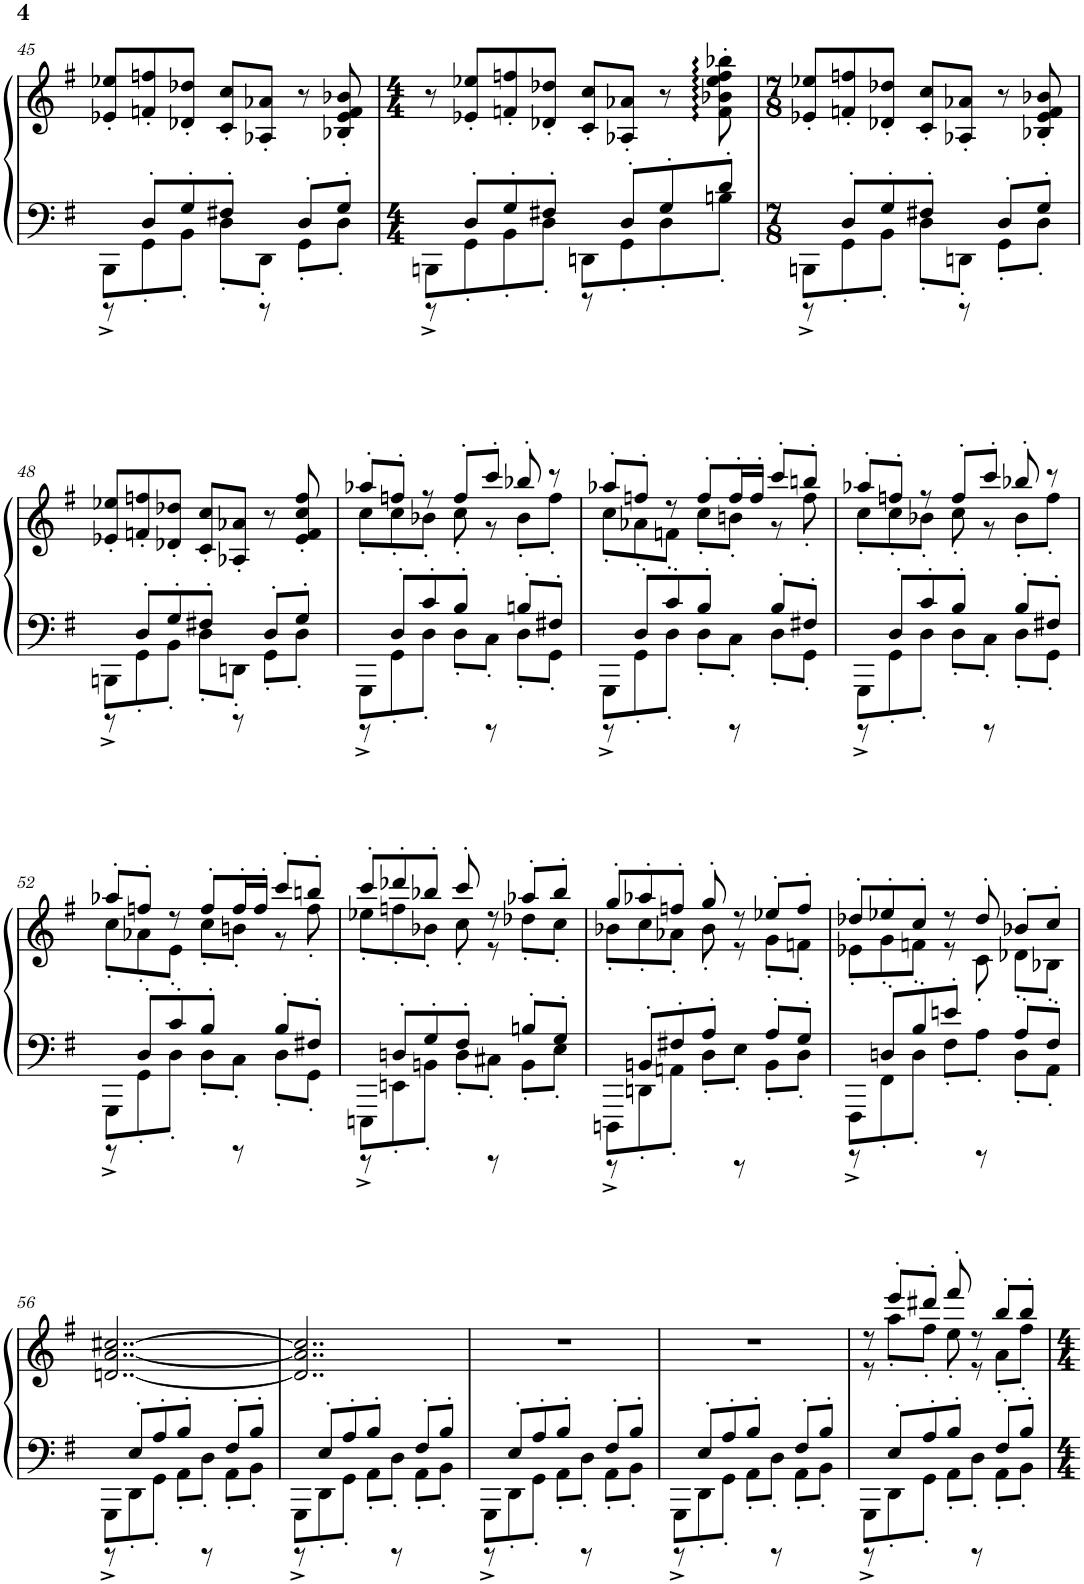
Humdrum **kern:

**kern	**kern
*part1	*part1
*staff2	*staff1
*I"Piano	*
*I'Pno.	*
!!LO:PB:g=z
*clefF4	*clefG2
*k[f#]	*k[f#]
*M7/8	*M7/8
=45	=45
*^	*
8BBB'<^<\L	8r	8e-X/' 8ee-X/'L
8GG'<\	8D'>/L	8fn/' 8ffn/'
8BB'<\J	8G'>/	8d-X/' 8dd-X/'J
8D'<\L	8F#X'>/J	8c/' 8cc/'L
8DD'<\J	8r	8A-X/' 8a-X/'J
8GG'<\L	8D'>/L	8r
8D'<\J	8G'>/J	8B-X/' 8e-/' 8f/' 8b-X/'
=46	=46	=46
*M4/4	*	*M4/4
8BBBn'<^<\L	8r	8r
8GG'<\	8D'>/L	8e-X/' 8ee-X/'L
8BB'<\	8G'>/	8fn/' 8ffn/'
8D'<\J	8F#X'>/J	8d-X/' 8dd-X/'J
8DDn'<\L	8r	8c/' 8cc/'L
8GG'<\	8D'>/L	8A-X/' 8a-X/'J
8D'<\	8G'>/	8r
8Bn'\J	8d'/J	8f\' 8b-X\' 8ee-\' 8ff\' 8bb-X\'
=47	=47	=47
*M7/8	*	*M7/8
8BBBn'<^<\L	8r	8e-X/' 8ee-X/'L
8GG'<\	8D'>/L	8fn/' 8ffn/'
8BB'<\J	8G'>/	8d-X/' 8dd-X/'J
8D'<\L	8F#X'>/J	8c/' 8cc/'L
8DDn'<\J	8r	8A-X/' 8a-X/'J
8GG'<\L	8D'>/L	8r
8D'<\J	8G'>/J	8B-X/' 8e-/' 8f/' 8b-X/'
!!LO:LB:g=z
=48	=48	=48
8BBBn'<^<\L	8r	8e-X/' 8ee-X/'L
8GG'<\	8D'>/L	8fn/' 8ffn/'
8BB'<\J	8G'>/	8d-X/' 8dd-X/'J
8D'<\L	8F#X'>/J	8c/' 8cc/'L
8DDn'<\J	8r	8A-X/' 8a-X/'J
8GG'<\L	8D'>/L	8r
8D'<\J	8G'>/J	8e-/' 8f/' 8cc/' 8ff/'
=49	=49	=49
*	*	*^
8GGG'<^<\L	8r	8aa-X'/L	8cc'\L
8GG'<\	8D'>/L	8ffn'/J	8cc'\
8D'<\J	8c'>/	8r	8b-X'\J
8D'<\L	8B'>/J	8ff'/L	8cc'\
8C'<\J	8r	8ccc'/J	8r
8D'<\L	8Bn'>/L	8bb-X'/	8b-'\L
8GG'<\J	8F#X'>/J	8r	8ff'\J
=50	=50	=50	=50
8GGG'<^<\L	8r	8aa-X'/L	8cc'\L
8GG'<\	8D'>/L	8ffn'/J	8a-X'\
8D'<\J	8c'>/	8r	8fn'\J
8D'<\L	8B'>/J	8ff'/L	8cc'\L
8C'<\J	8r	16ff'/L	8bn'\J
.	.	16ff'/JJ	.
8D'<\L	8B'>/L	8ccc'/L	8r
8GG'<\J	8F#X'>/J	8bbn'/J	8ff'\
=51	=51	=51	=51
8GGG'<^<\L	8r	8aa-X'/L	8cc'\L
8GG'<\	8D'>/L	8ffn'/J	8cc'\
8D'<\J	8c'>/	8r	8b-X'\J
8D'<\L	8B'>/J	8ff'/L	8cc'\
8C'<\J	8r	8ccc'/J	8r
8D'<\L	8B'>/L	8bb-X'/	8b-'\L
8GG'<\J	8F#X'>/J	8r	8ff'\J
!!LO:LB:g=z	!!
=52	=52	=52	=52
8GGG'<^<\L	8r	8aa-X'/L	8cc'\L
8GG'<\	8D'>/L	8ffn'/J	8a-X'\
8D'<\J	8c'>/	8r	8e'\J
8D'<\L	8B'>/J	8ff'/L	8cc'\L
8C'<\J	8r	16ff'/L	8bn'\J
.	.	16ff'/JJ	.
8D'<\L	8B'>/L	8ccc'/L	8r
8GG'<\J	8F#X'>/J	8bbn'/J	8ff'\
=53	=53	=53	=53
8EEEn'<^<\L	8r	8ccc'/L	8ee-X'\L
8EEn'<\	8Dn'>/L	8ddd-X'/	8ffn'\
8BBn'<\J	8G'>/	8bb-X'/J	8b-X'\J
8D'<\L	8F#'>/J	8ccc'/	8cc'\
8C#X'<\J	8r	8r	8r
8BB'<\L	8Bn'>/L	8aa-X'/L	8dd-X'\L
8E'<\J	8G'>/J	8bb-'/J	8cc'\J
=54	=54	=54	=54
8DDDn'<^<\L	8r	8gg'/L	8b-X'\L
8DDn'<\	8BBn'>/L	8aa-X'/	8cc'\
8AAn'<\J	8F#X'>/	8ffn'/J	8a-X'\J
8D'<\L	8A'>/J	8gg'/	8b-'\
8E'<\J	8r	8r	8r
8BB'<\L	8A'>/L	8ee-X'/L	8g'\L
8D'<\J	8G'>/J	8ff'/J	8fn'\J
=55	=55	=55	=55
8FFF#'<^<\L	8r	8dd-X'/L	8e-X'\L
8FF#'<\	8Dn'>/L	8ee-X'/	8g'\
8D'<\J	8B'>/	8cc'/J	8fn'\J
8F#'<\L	8en'>/J	8r	8r
8A'<\J	8r	8dd-'/	8c'\
8D'<\L	8A'>/L	8b-X'/L	8d-X'\L
8AA'<\J	8F#'>/J	8cc'/J	8B-X'\J
*	*	*v	*v
!!LO:LB:g=z
=56	=56	=56
8GGG'<^<\L	8r	[2..dn/ [2..a/ [2..cc#X/
8DD'<\	8E'>/L	.
8GG'<\J	8A'>/	.
8AA'<\L	8B'>/J	.
8D'<\J	8r	.
8AA'<\L	8F#'>/L	.
8BB'<\J	8B'>/J	.
=57	=57	=57
8GGG'<^<\L	8r	2..d/] 2..a/] 2..cc#/]
8DD'<\	8E'>/L	.
8GG'<\J	8A'>/	.
8AA'<\L	8B'>/J	.
8D'<\J	8r	.
8AA'<\L	8F#'>/L	.
8BB'<\J	8B'>/J	.
=58	=58	=58
8GGG'<^<\L	8r	2..r
8DD'<\	8E'>/L	.
8GG'<\J	8A'>/	.
8AA'<\L	8B'>/J	.
8D'<\J	8r	.
8AA'<\L	8F#'>/L	.
8BB'<\J	8B'>/J	.
=59	=59	=59
8GGG'<^<\L	8r	2..r
8DD'<\	8E'>/L	.
8GG'<\J	8A'>/	.
8AA'<\L	8B'>/J	.
8D'<\J	8r	.
8AA'<\L	8F#'>/L	.
8BB'<\J	8B'>/J	.
=60	=60	=60
*	*	*^
8GGG'<^<\L	8r	8r	8r
8DD'<\	8E'>/L	8eee'/L	8aa'\L
8GG'<\J	8A'>/	8ddd#X'/J	8ff#'\J
8AA'<\L	8B'>/J	8fff#'/	8ee'\
8D'<\J	8r	8r	8r
8AA'<\L	8F#'>/L	8bb'/L	8a'\L
8BB'<\J	8B'>/J	8bb'/J	8ff#'\J
*v	*v	*	*
*	*v	*v
=	=
*-	*-
